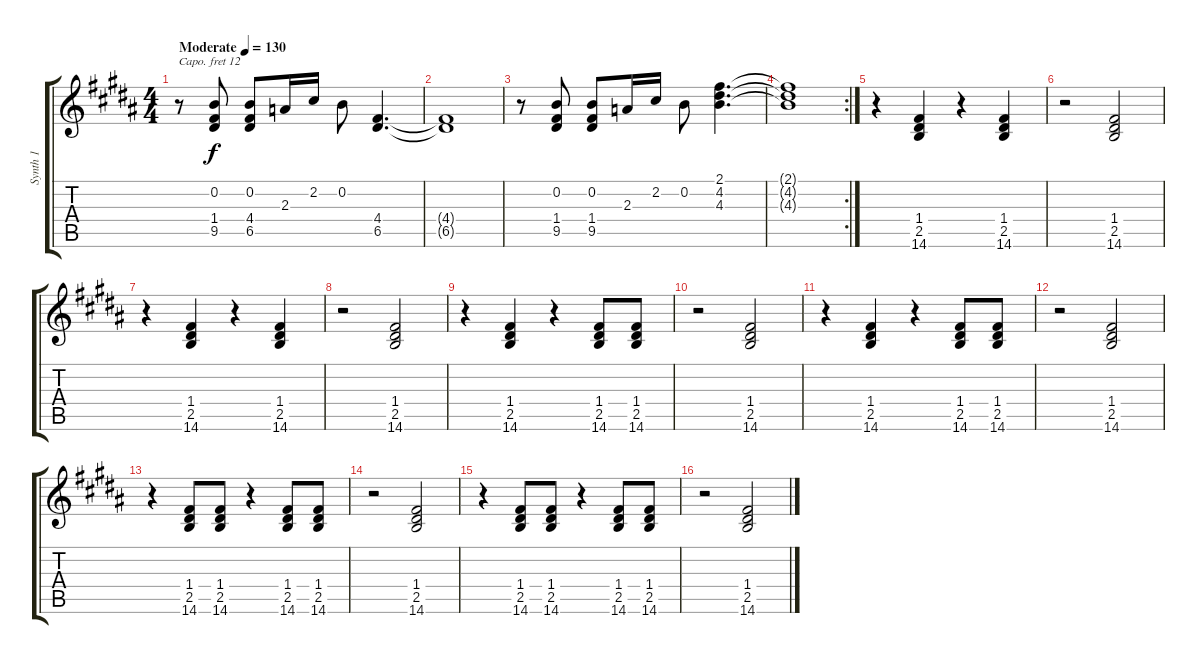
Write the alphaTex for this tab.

\track ("Synth 1" "Synth 1") {instrument rockorgan}
\staff {score tabs}
\capo 12
\tuning (E4 B3 G3 D3 A2 E2) {hide}
\ts (4 4)
\tempo (130 "Moderate")
\clef g2
\ks b
r.8{dy f instrument rockorgan} (0.2 1.4 9.5).8 (0.2 4.4 6.5).8 2.3.16 2.2.16 0.2.8 (4.4 6.5).4{d} |
(4.4{t} 6.5{t}).1 |
r.8 (0.2 1.4 9.5).8 (0.2 1.4 9.5).8 2.3.16 2.2.16 0.2.8 (2.1 4.2 4.3).4{d} |
\rc 2
(2.1{t} 4.2{t} 4.3{t}).1 |
r.4 (1.4 2.5 14.6).4 r.4 (1.4 2.5 14.6).4 |
r.2 (1.4 2.5 14.6).2 |
r.4 (1.4 2.5 14.6).4 r.4 (1.4 2.5 14.6).4 |
r.2 (1.4 2.5 14.6).2 |
r.4 (1.4 2.5 14.6).4 r.4 (1.4 2.5 14.6).8 (1.4 2.5 14.6).8 |
r.2 (1.4 2.5 14.6).2 |
r.4 (1.4 2.5 14.6).4 r.4 (1.4 2.5 14.6).8 (1.4 2.5 14.6).8 |
r.2 (1.4 2.5 14.6).2 |
r.4 (1.4 2.5 14.6).8 (1.4 2.5 14.6).8 r.4 (1.4 2.5 14.6).8 (1.4 2.5 14.6).8 |
r.2 (1.4 2.5 14.6).2 |
r.4 (1.4 2.5 14.6).8 (1.4 2.5 14.6).8 r.4 (1.4 2.5 14.6).8 (1.4 2.5 14.6).8 |
r.2 (1.4 2.5 14.6).2
